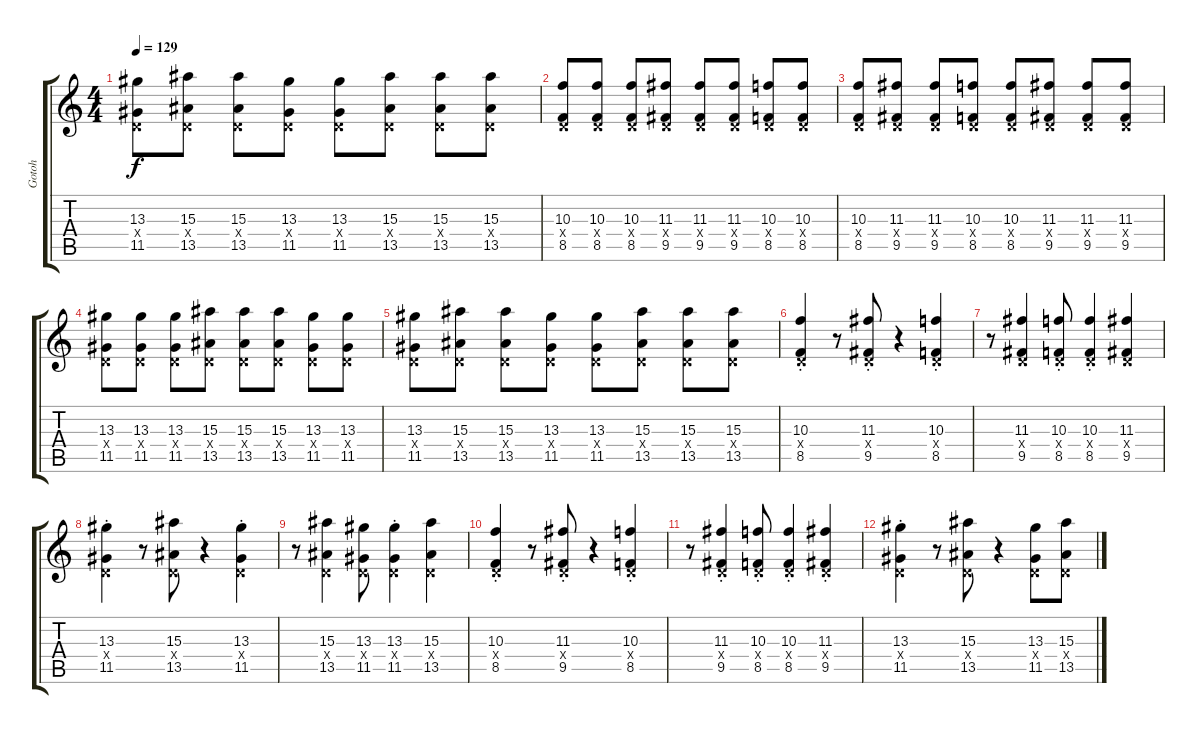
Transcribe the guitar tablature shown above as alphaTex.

\track ("Gotoh" "Gotoh") {instrument electricguitarmuted}
\staff {score tabs}
\tuning (E4 B3 G3 D3 A2 E2) {hide}
\ts (4 4)
\tempo 129
\clef g2
\ks c
(13.3 0.4{x} 11.5).8{dy f} (15.3 0.4{x} 13.5).8 (15.3 0.4{x} 13.5).8 (13.3 0.4{x} 11.5).8 (13.3 0.4{x} 11.5).8 (15.3 0.4{x} 13.5).8 (15.3 0.4{x} 13.5).8 (15.3 0.4{x} 13.5).8 |
(10.3 0.4{x} 8.5).8 (10.3 0.4{x} 8.5).8 (10.3 0.4{x} 8.5).8 (11.3 0.4{x} 9.5).8 (11.3 0.4{x} 9.5).8 (11.3 0.4{x} 9.5).8 (10.3 0.4{x} 8.5).8 (10.3 0.4{x} 8.5).8 |
(10.3 0.4{x} 8.5).8 (11.3 0.4{x} 9.5).8 (11.3 0.4{x} 9.5).8 (10.3 0.4{x} 8.5).8 (10.3 0.4{x} 8.5).8 (11.3 0.4{x} 9.5).8 (11.3 0.4{x} 9.5).8 (11.3 0.4{x} 9.5).8 |
(13.3 0.4{x} 11.5).8 (13.3 0.4{x} 11.5).8 (13.3 0.4{x} 11.5).8 (15.3 0.4{x} 13.5).8 (15.3 0.4{x} 13.5).8 (15.3 0.4{x} 13.5).8 (13.3 0.4{x} 11.5).8 (13.3 0.4{x} 11.5).8 |
(13.3 0.4{x} 11.5).8 (15.3 0.4{x} 13.5).8 (15.3 0.4{x} 13.5).8 (13.3 0.4{x} 11.5).8 (13.3 0.4{x} 11.5).8 (15.3 0.4{x} 13.5).8 (15.3 0.4{x} 13.5).8 (15.3 0.4{x} 13.5).8 |
(10.3{st} 0.4{x} 8.5).4 r.8 (11.3{st} 0.4{x} 9.5).8 r.4 (10.3{st} 0.4{x} 8.5).4 |
r.8 (11.3 0.4{x} 9.5).4 (10.3{st} 0.4{x} 8.5).8 (10.3{st} 0.4{x} 8.5).4 (11.3 0.4{x} 9.5).4 |
(13.3{st} 0.4{x} 11.5).4 r.8 (15.3 0.4{x} 13.5).8 r.4 (13.3{st} 0.4{x} 11.5).4 |
r.8 (15.3 0.4{x} 13.5).4 (13.3 0.4{x} 11.5).8 (13.3{st} 0.4{x} 11.5).4 (15.3 0.4{x} 13.5).4 |
(10.3{st} 0.4{x} 8.5).4 r.8 (11.3{st} 0.4{x} 9.5).8 r.4 (10.3{st} 0.4{x} 8.5).4 |
r.8 (11.3{st} 0.4{x} 9.5).4 (10.3{st} 0.4{x} 8.5).8 (10.3{st} 0.4{x} 8.5).4 (11.3{st} 0.4{x} 9.5).4 |
(13.3{st} 0.4{x} 11.5).4 r.8 (15.3 0.4{x} 13.5).8 r.4 (13.3 0.4{x} 11.5).8 (15.3 0.4{x} 13.5).8
